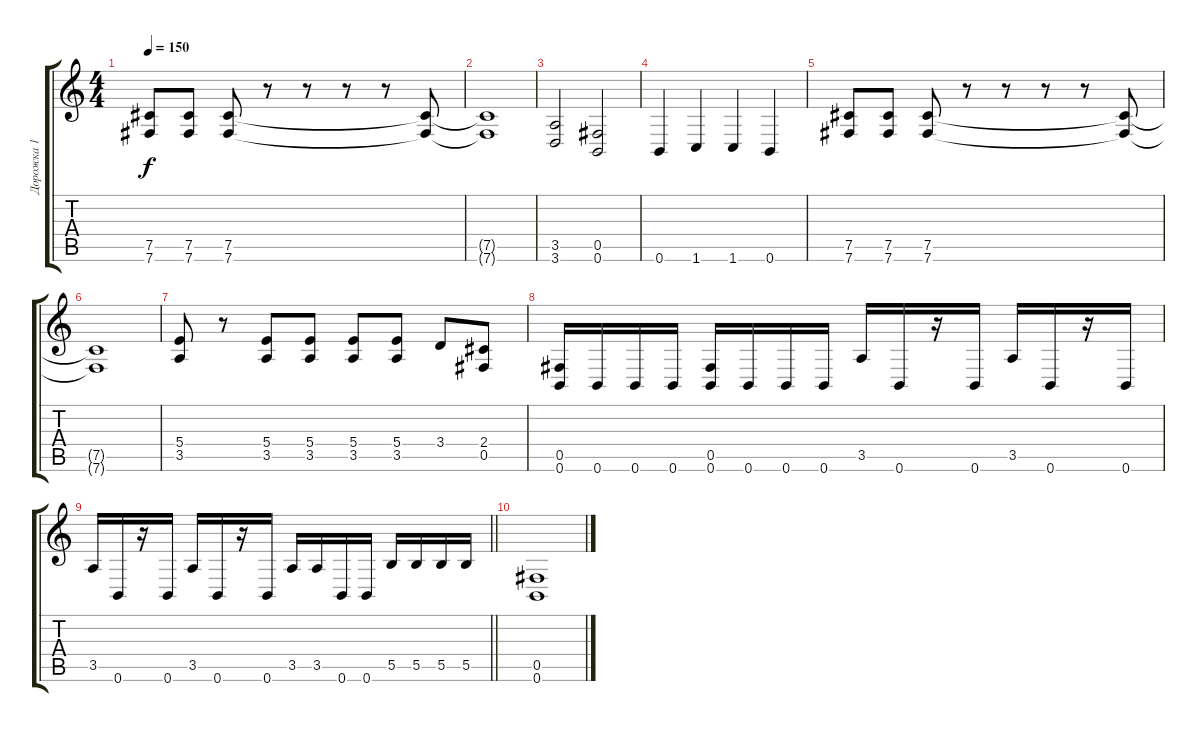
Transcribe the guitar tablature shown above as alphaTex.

\track ("Дорожка 1" "Дорожка 1") {instrument distortionguitar}
\staff {score tabs}
\tuning (Db4 Ab3 E3 B2 Gb2 B1) {hide}
\ts (4 4)
\tempo 150
\clef g2
\ks c
(7.5 7.6).8{dy f} (7.5 7.6).8 (7.5 7.6).8 r.8 r.8 r.8 r.8 (7.5{t} 7.6{t}).8 |
(7.5{t} 7.6{t}).1 |
(3.5 3.6).2 (0.5 0.6).2 |
0.6.4 1.6.4 1.6.4 0.6.4 |
(7.5 7.6).8 (7.5 7.6).8 (7.5 7.6).8 r.8 r.8 r.8 r.8 (7.5{t} 7.6{t}).8 |
(7.5{t} 7.6{t}).1 |
(5.4 3.5).8 r.8 (5.4 3.5).8 (5.4 3.5).8 (5.4 3.5).8 (5.4 3.5).8 3.4.8 (2.4 0.5).8 |
(0.5 0.6).16 0.6.16 0.6.16 0.6.16 (0.5 0.6).16 0.6.16 0.6.16 0.6.16 3.5.16 0.6.16 r.16 0.6.16 3.5.16 0.6.16 r.16 0.6.16 |
\barLineRight lightlight
3.5.16 0.6.16 r.16 0.6.16 3.5.16 0.6.16 r.16 0.6.16 3.5.16 3.5.16 0.6.16 0.6.16 5.5.16 5.5.16 5.5.16 5.5.16 |
(0.5 0.6).1
